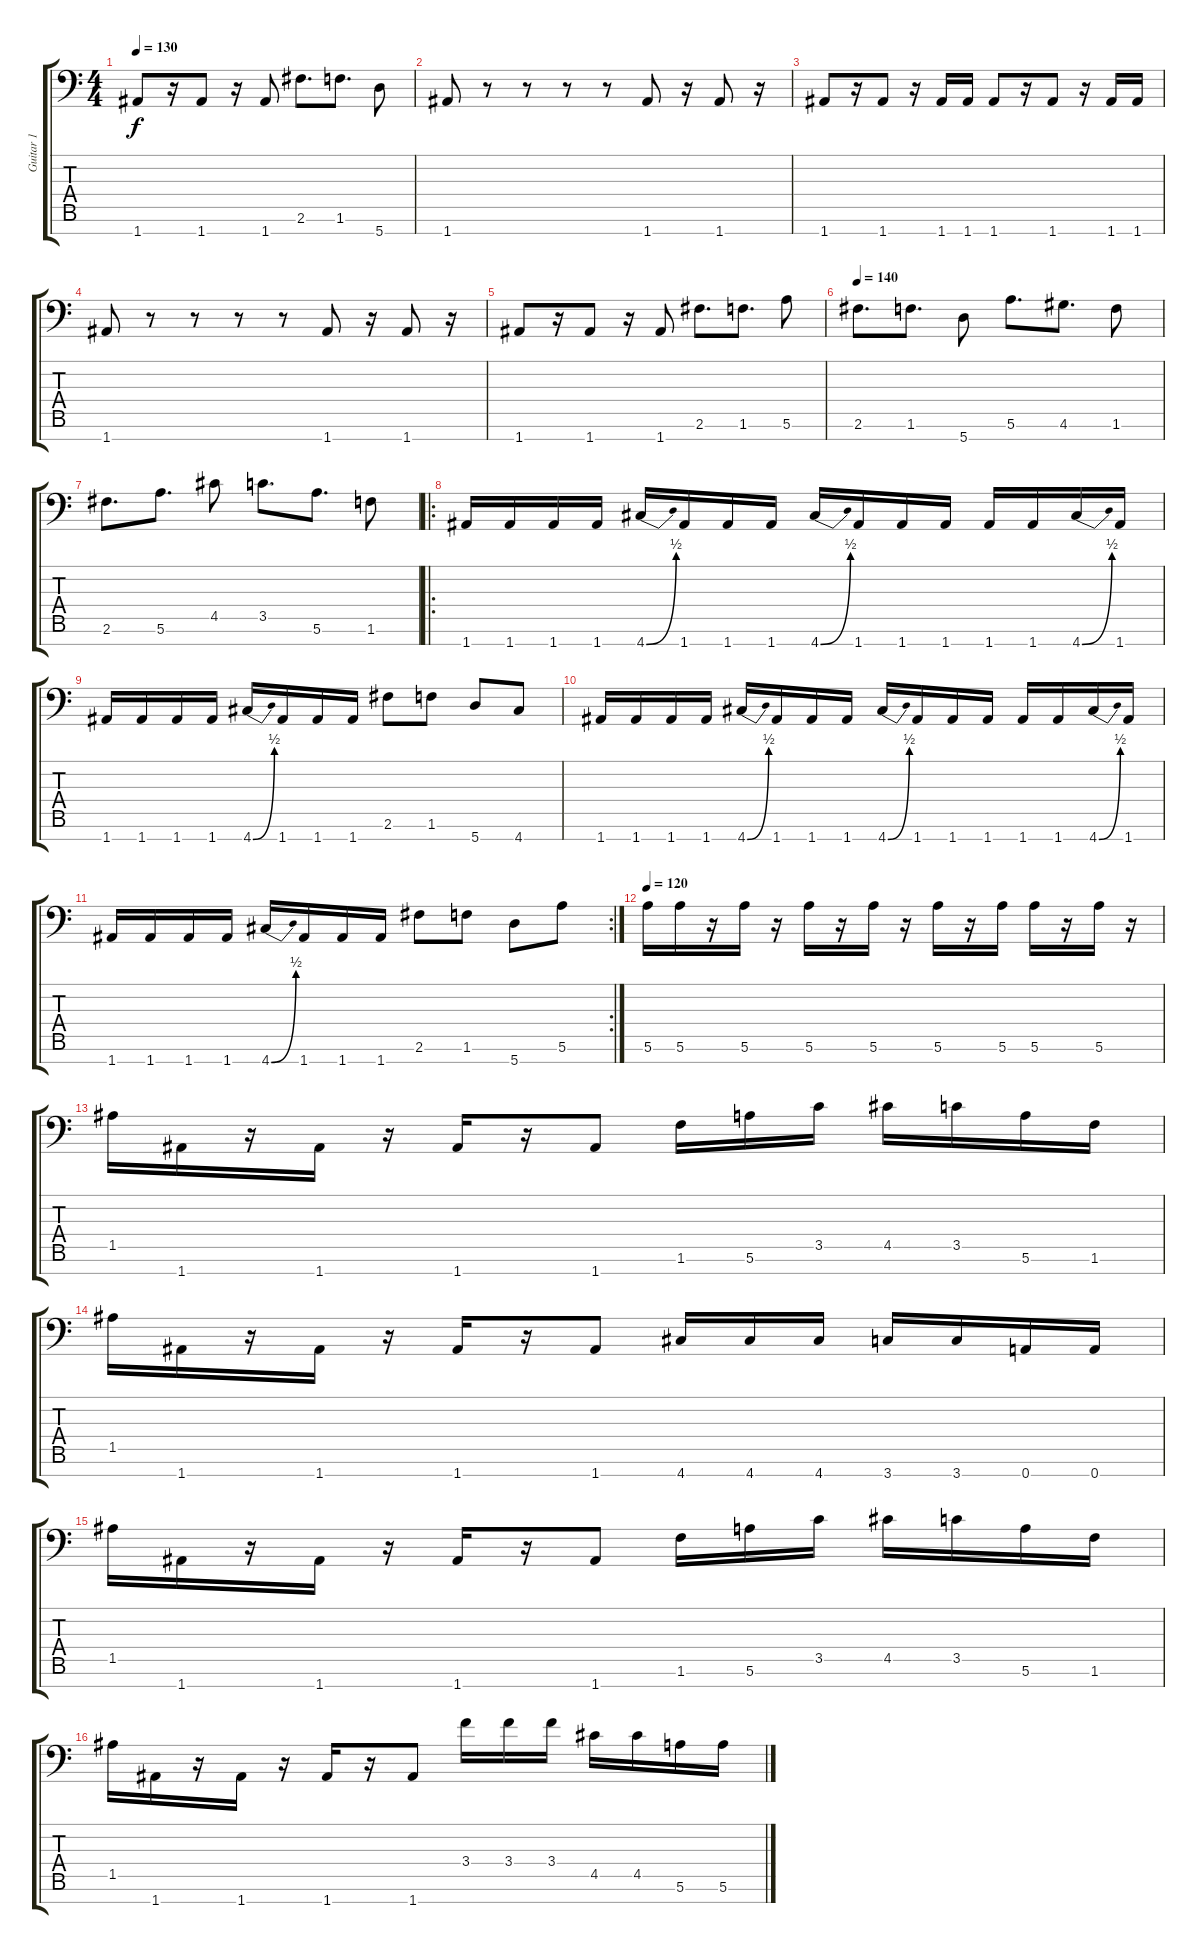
\track ("Guitar 1" "Guitar 1") {instrument distortionguitar}
\staff {score tabs}
\tuning (E4 B3 G3 D3 A2 E2 A1) {hide}
\ts (4 4)
\tempo 130
\clef f4
\ks c
1.7.8{dy f} r.16 1.7.8 r.16 1.7.8 2.6.8{d} 1.6.8{d} 5.7.8 |
1.7.8 r.8 r.8 r.8 r.8 1.7.8 r.16 1.7.8 r.16 |
1.7.8 r.16 1.7.8 r.16 1.7.16 1.7.16 1.7.8 r.16 1.7.8 r.16 1.7.16 1.7.16 |
1.7.8 r.8 r.8 r.8 r.8 1.7.8 r.16 1.7.8 r.16 |
1.7.8 r.16 1.7.8 r.16 1.7.8 2.6.8{d} 1.6.8{d} 5.6.8 |
\tempo 140
2.6.8{d} 1.6.8{d} 5.7.8 5.6.8{d} 4.6.8{d} 1.6.8 |
2.6.8{d} 5.6.8{d} 4.5.8 3.5.8{d} 5.6.8{d} 1.6.8 |
\ro
1.7.16 1.7.16 1.7.16 1.7.16 4.7{be (bend 0 0 60 2)}.16 1.7.16 1.7.16 1.7.16 4.7{be (bend 0 0 60 2)}.16 1.7.16 1.7.16 1.7.16 1.7.16 1.7.16 4.7{be (bend 0 0 60 2)}.16 1.7.16 |
1.7.16 1.7.16 1.7.16 1.7.16 4.7{be (bend 0 0 60 2)}.16 1.7.16 1.7.16 1.7.16 2.6.8 1.6.8 5.7.8 4.7.8 |
1.7.16 1.7.16 1.7.16 1.7.16 4.7{be (bend 0 0 60 2)}.16 1.7.16 1.7.16 1.7.16 4.7{be (bend 0 0 60 2)}.16 1.7.16 1.7.16 1.7.16 1.7.16 1.7.16 4.7{be (bend 0 0 60 2)}.16 1.7.16 |
\rc 2
1.7.16 1.7.16 1.7.16 1.7.16 4.7{be (bend 0 0 60 2)}.16 1.7.16 1.7.16 1.7.16 2.6.8 1.6.8 5.7.8 5.6.8 |
\tempo 120
5.6.16 5.6.16 r.16 5.6.16 r.16 5.6.16 r.16 5.6.16 r.16 5.6.16 r.16 5.6.16 5.6.16 r.16 5.6.16 r.16 |
1.5.16 1.7.16 r.16 1.7.16 r.16 1.7.16 r.16 1.7.8 1.6.16 5.6.16 3.5.16 4.5.16 3.5.16 5.6.16 1.6.16 |
1.5.16 1.7.16 r.16 1.7.16 r.16 1.7.16 r.16 1.7.8 4.7.16 4.7.16 4.7.16 3.7.16 3.7.16 0.7.16 0.7.16 |
1.5.16 1.7.16 r.16 1.7.16 r.16 1.7.16 r.16 1.7.8 1.6.16 5.6.16 3.5.16 4.5.16 3.5.16 5.6.16 1.6.16 |
1.5.16 1.7.16 r.16 1.7.16 r.16 1.7.16 r.16 1.7.8 3.4.16 3.4.16 3.4.16 4.5.16 4.5.16 5.6.16 5.6.16
